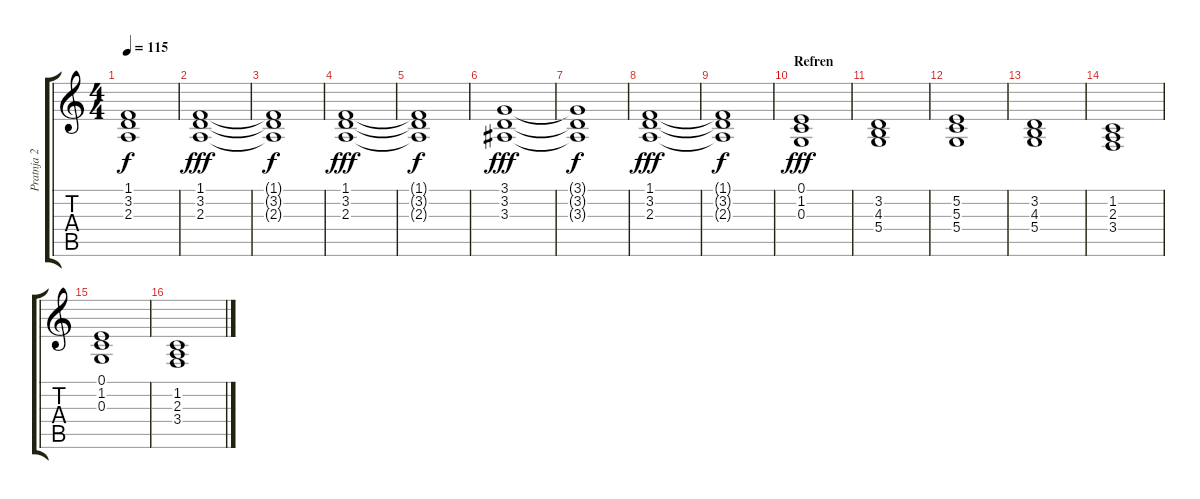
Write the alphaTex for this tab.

\track ("Pratnja 2" "Pratnja 2") {instrument rockorgan}
\staff {score tabs}
\tuning (E4 B3 G3 D3 A2 E2) {hide}
\ts (4 4)
\tempo 115
\clef g2
\ks c
(1.1{t} 3.2{t} 2.3{t}).1{dy f} |
(1.1 3.2 2.3).1{dy fff} |
(1.1{t} 3.2{t} 2.3{t}).1{dy f} |
(1.1 3.2 2.3).1{dy fff} |
(1.1{t} 3.2{t} 2.3{t}).1{dy f} |
(3.1 3.2 3.3).1{dy fff} |
(3.1{t} 3.2{t} 3.3{t}).1{dy f} |
(1.1 3.2 2.3).1{dy fff} |
(1.1{t} 3.2{t} 2.3{t}).1{dy f} |
\section ("" "Refren")
(0.1 1.2 0.3).1{dy fff} |
(3.2 4.3 5.4).1 |
(5.2 5.3 5.4).1 |
(3.2 4.3 5.4).1 |
(1.2 2.3 3.4).1 |
(0.1 1.2 0.3).1 |
(1.2 2.3 3.4).1
